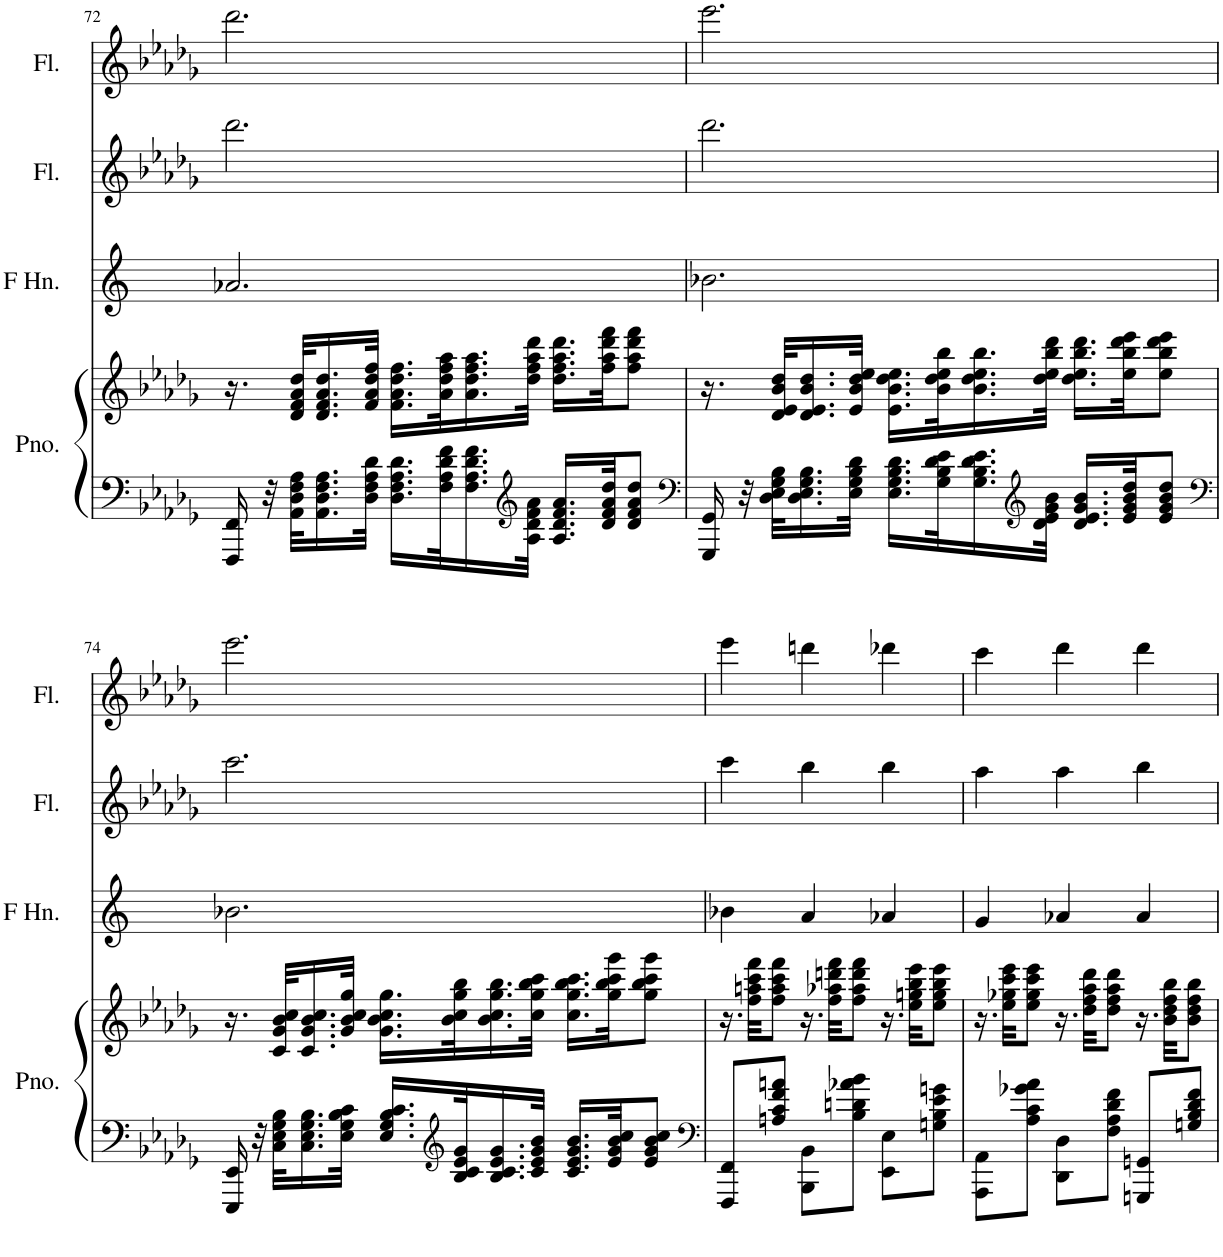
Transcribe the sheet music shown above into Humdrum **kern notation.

**kern	**kern	**kern	**kern	**kern
*part4	*part4	*part3	*part2	*part1
*staff5	*staff4	*staff3	*staff2	*staff1
*I"Piano	*	*I"Horn in F	*I"Flute	*I"Flute
*I'Pno.	*	*	*I'Fl.	*I'Fl.
!!LO:PB:g=z
*clefF4	*clefG2	*clefG2	*clefG2	*clefG2
*	*	*Trd4c7	*	*
*k[b-e-a-d-g-]	*k[b-e-a-d-g-]	*k[]	*k[b-e-a-d-g-]	*k[b-e-a-d-g-]
*M3/4	*M3/4	*M3/4	*M3/4	*M3/4
=72	=72	=72	=72	=72
16FFF/ 16FF/	16.r	2.a-X/	2.ddd-\	2.ddd-\
32r	.	.	.	.
32AA-\ 32D-\ 32F\ 32A-\KLL	32d-/ 32f/ 32a-/ 32dd-/KLL	.	.	.
16.AA-\ 16.D-\ 16.F\ 16.A-\	16.d-/ 16.f/ 16.a-/ 16.dd-/	.	.	.
32D-\ 32F\ 32A-\ 32d-\JJk	32f/ 32a-/ 32dd-/ 32ff/JJk	.	.	.
16.D-\ 16.F\ 16.A-\ 16.d-\LL	16.f\ 16.a-\ 16.dd-\ 16.ff\LL	.	.	.
32F\ 32A-\ 32d-\ 32f\K	32a-\ 32dd-\ 32ff\ 32aa-\K	.	.	.
16.F\ 16.A-\ 16.d-\ 16.f\	16.a-\ 16.dd-\ 16.ff\ 16.aa-\	.	.	.
*clefG2	*	*	*	*
32A-\ 32d-\ 32f\ 32a-\JJk	32dd-\ 32ff\ 32aa-\ 32ddd-\JJk	.	.	.
16.A-/ 16.d-/ 16.f/ 16.a-/LL	16.dd-\ 16.ff\ 16.aa-\ 16.ddd-\LL	.	.	.
32d-/ 32f/ 32a-/ 32dd-/JK	32ff\ 32aa-\ 32ddd-\ 32fff\JK	.	.	.
8d-/ 8f/ 8a-/ 8dd-/J	8ff\ 8aa-\ 8ddd-\ 8fff\J	.	.	.
=73	=73	=73	=73	=73
*clefF4	*	*	*	*
16GGG-/ 16GG-/	16.r	2.b-X\	2.ddd-\	2.eee-\
32r	.	.	.	.
32D-\ 32E-\ 32G-\ 32B-\KLL	32d-/ 32e-/ 32b-/ 32dd-/KLL	.	.	.
16.D-\ 16.E-\ 16.G-\ 16.B-\	16.d-/ 16.e-/ 16.b-/ 16.dd-/	.	.	.
32E-\ 32G-\ 32B-\ 32d-\JJk	32e-/ 32b-/ 32dd-/ 32ee-/JJk	.	.	.
16.E-\ 16.G-\ 16.B-\ 16.d-\LL	16.e-\ 16.b-\ 16.dd-\ 16.ee-\LL	.	.	.
32G-\ 32B-\ 32d-\ 32e-\K	32b-\ 32dd-\ 32ee-\ 32bb-\K	.	.	.
16.G-\ 16.B-\ 16.d-\ 16.e-\	16.b-\ 16.dd-\ 16.ee-\ 16.bb-\	.	.	.
*clefG2	*	*	*	*
32d-\ 32e-\ 32g-\ 32b-\JJk	32dd-\ 32ee-\ 32bb-\ 32ddd-\JJk	.	.	.
16.d-/ 16.e-/ 16.g-/ 16.b-/LL	16.dd-\ 16.ee-\ 16.bb-\ 16.ddd-\LL	.	.	.
32e-/ 32g-/ 32b-/ 32dd-/JK	32ee-\ 32bb-\ 32ddd-\ 32eee-\JK	.	.	.
8e-/ 8g-/ 8b-/ 8dd-/J	8ee-\ 8bb-\ 8ddd-\ 8eee-\J	.	.	.
!!LO:LB:g=z
=74	=74	=74	=74	=74
*clefF4	*	*	*	*
16EEE-/ 16EE-/	16.r	2.b-X\	2.ccc\	2.eee-\
32r	.	.	.	.
32C\ 32E-\ 32G-\ 32B-\KLL	32c/ 32g-/ 32b-/ 32cc/KLL	.	.	.
16.C\ 16.E-\ 16.G-\ 16.B-\	16.c/ 16.g-/ 16.b-/ 16.cc/	.	.	.
32E-\ 32G-\ 32B-\ 32c\JJk	32g-/ 32b-/ 32cc/ 32gg-/JJk	.	.	.
16.E-/ 16.G-/ 16.B-/ 16.c/LL	16.g-\ 16.b-\ 16.cc\ 16.gg-\LL	.	.	.
*clefG2	*	*	*	*
32B-/ 32c/ 32e-/ 32g-/K	32b-\ 32cc\ 32gg-\ 32bb-\K	.	.	.
16.B-/ 16.c/ 16.e-/ 16.g-/	16.b-\ 16.cc\ 16.gg-\ 16.bb-\	.	.	.
32c/ 32e-/ 32g-/ 32b-/JJk	32cc\ 32gg-\ 32bb-\ 32ccc\JJk	.	.	.
16.c/ 16.e-/ 16.g-/ 16.b-/LL	16.cc\ 16.gg-\ 16.bb-\ 16.ccc\LL	.	.	.
32e-/ 32g-/ 32b-/ 32cc/JK	32gg-\ 32bb-\ 32ccc\ 32ggg-\JK	.	.	.
8e-/ 8g-/ 8b-/ 8cc/J	8gg-\ 8bb-\ 8ccc\ 8ggg-\J	.	.	.
=75	=75	=75	=75	=75
*clefF4	*	*	*	*
8FFF/ 8FF/L	16.r	4b-X\	4ccc\	4eee-\
.	32ff\ 32aan\ 32ccc\ 32fff\KKL	.	.	.
8An/ 8c/ 8f/ 8an/J	8ff\ 8aa\ 8ccc\ 8fff\J	.	.	.
8BBB-\ 8BB-\L	16.r	4a/	4bb-\	4dddn\
.	32ff\ 32aa-X\ 32dddn\ 32fff\KKL	.	.	.
8B-\ 8dn\ 8a-X\ 8b-\J	8ff\ 8aa-\ 8ddd\ 8fff\J	.	.	.
8EE-\ 8E-\L	16.r	4a-X/	4bb-\	4ddd-X\
.	32ee-\ 32ggn\ 32bb-\ 32eee-\KKL	.	.	.
8Gn\ 8B-\ 8e-\ 8gn\J	8ee-\ 8gg\ 8bb-\ 8eee-\J	.	.	.
=76	=76	=76	=76	=76
8AAA-\ 8AA-\L	16.r	4g/	4aa-\	4ccc\
.	32ee-\ 32gg-X\ 32ccc\ 32eee-\KKL	.	.	.
8A-\ 8c\ 8g-X\ 8a-\J	8ee-\ 8gg-\ 8ccc\ 8eee-\J	.	.	.
8DD-\ 8D-\L	16.r	4a-X/	4aa-\	4ddd-\
.	32dd-\ 32ff\ 32aa-\ 32ddd-\KKL	.	.	.
8F\ 8A-\ 8d-\ 8f\J	8dd-\ 8ff\ 8aa-\ 8ddd-\J	.	.	.
8GGGn/ 8GGn/L	16.r	4a-/	4bb-\	4ddd-\
.	32b-\ 32dd-\ 32ff\ 32bb-\KKL	.	.	.
8Gn/ 8B-/ 8d-/ 8f/J	8b-\ 8dd-\ 8ff\ 8bb-\J	.	.	.
=	=	=	=	=
*-	*-	*-	*-	*-
